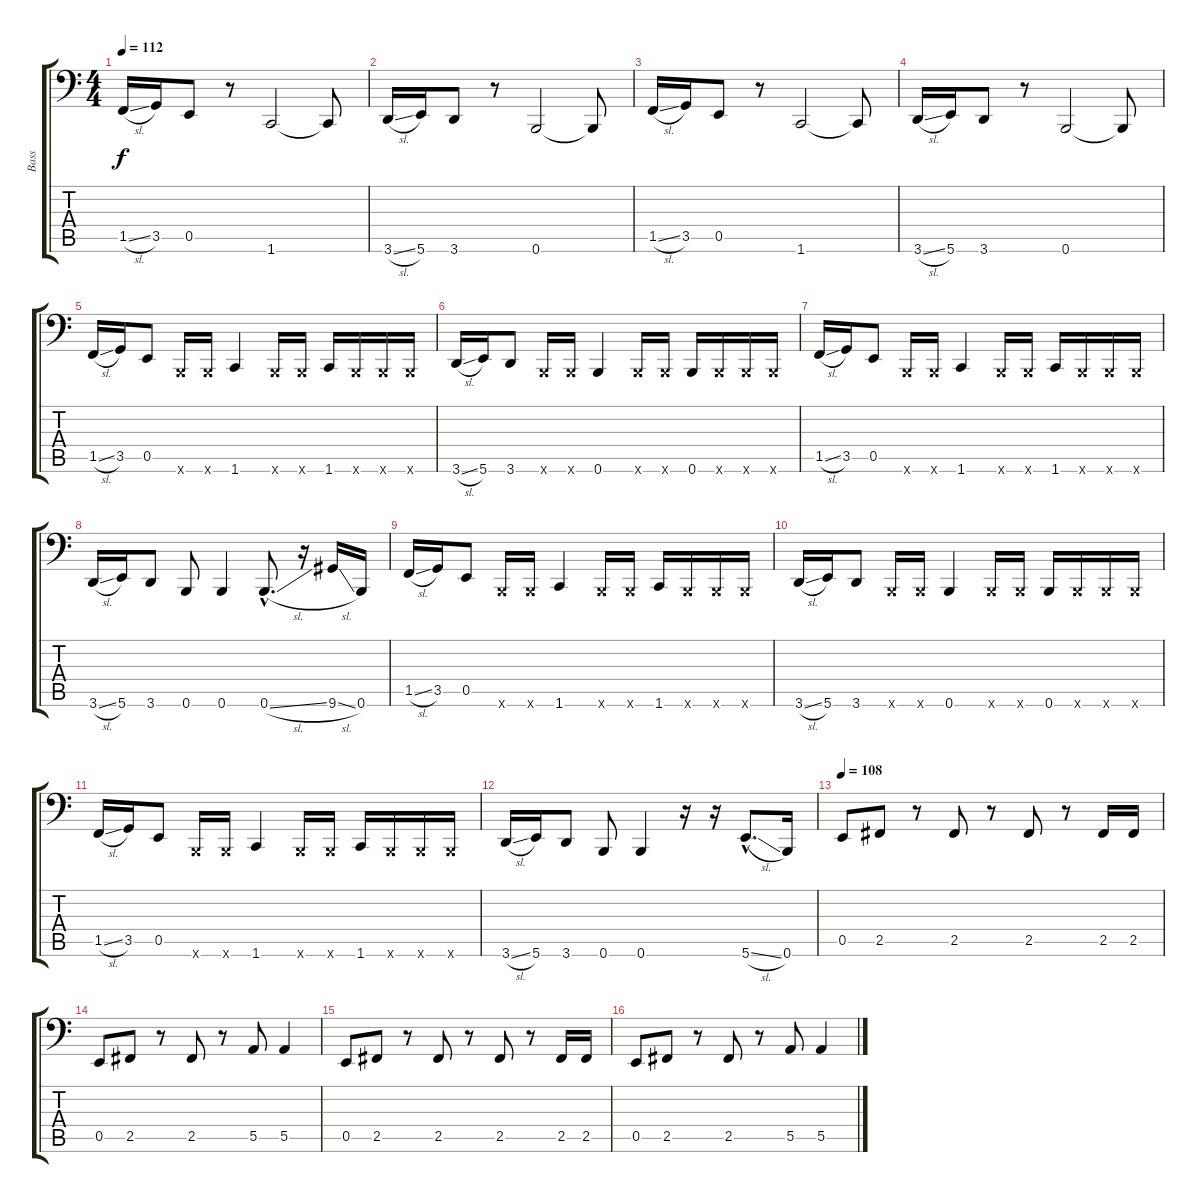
\track ("Bass" "Bass") {instrument electricbassfinger}
\staff {score tabs}
\tuning (C3 G2 D2 A1 E1 B0) {hide}
\ts (4 4)
\tempo 112
\clef f4
\ks c
1.5{sl}.16{dy f instrument electricbassfinger} 3.5.16 0.5.8 r.8 1.6.2 1.6{t}.8 |
3.6{sl}.16 5.6.16 3.6.8 r.8 0.6.2 0.6{t}.8 |
1.5{sl}.16 3.5.16 0.5.8 r.8 1.6.2 1.6{t}.8 |
3.6{sl}.16 5.6.16 3.6.8 r.8 0.6.2 0.6{t}.8 |
1.5{sl}.16 3.5.16 0.5.8 0.6{x}.16 0.6{x}.16 1.6.4 0.6{x}.16 0.6{x}.16 1.6.16 0.6{x}.16 0.6{x}.16 0.6{x}.16 |
3.6{sl}.16 5.6.16 3.6.8 0.6{x}.16 0.6{x}.16 0.6.4 0.6{x}.16 0.6{x}.16 0.6.16 0.6{x}.16 0.6{x}.16 0.6{x}.16 |
1.5{sl}.16 3.5.16 0.5.8 0.6{x}.16 0.6{x}.16 1.6.4 0.6{x}.16 0.6{x}.16 1.6.16 0.6{x}.16 0.6{x}.16 0.6{x}.16 |
3.6{sl}.16 5.6.16 3.6.8 0.6.8 0.6.4 0.6{sl hac}.8{d} r.16 9.6{sl}.16 0.6.16 |
1.5{sl}.16 3.5.16 0.5.8 0.6{x}.16 0.6{x}.16 1.6.4 0.6{x}.16 0.6{x}.16 1.6.16 0.6{x}.16 0.6{x}.16 0.6{x}.16 |
3.6{sl}.16 5.6.16 3.6.8 0.6{x}.16 0.6{x}.16 0.6.4 0.6{x}.16 0.6{x}.16 0.6.16 0.6{x}.16 0.6{x}.16 0.6{x}.16 |
1.5{sl}.16 3.5.16 0.5.8 0.6{x}.16 0.6{x}.16 1.6.4 0.6{x}.16 0.6{x}.16 1.6.16 0.6{x}.16 0.6{x}.16 0.6{x}.16 |
3.6{sl}.16 5.6.16 3.6.8 0.6.8 0.6.4 r.16 r.16 5.6{sl hac}.8{d} 0.6.16 |
\tempo 108
0.5.8 2.5.8 r.8 2.5.8 r.8 2.5.8 r.8 2.5.16 2.5.16 |
0.5.8 2.5.8 r.8 2.5.8 r.8 5.5.8 5.5.4 |
0.5.8 2.5.8 r.8 2.5.8 r.8 2.5.8 r.8 2.5.16 2.5.16 |
0.5.8 2.5.8 r.8 2.5.8 r.8 5.5.8 5.5.4
